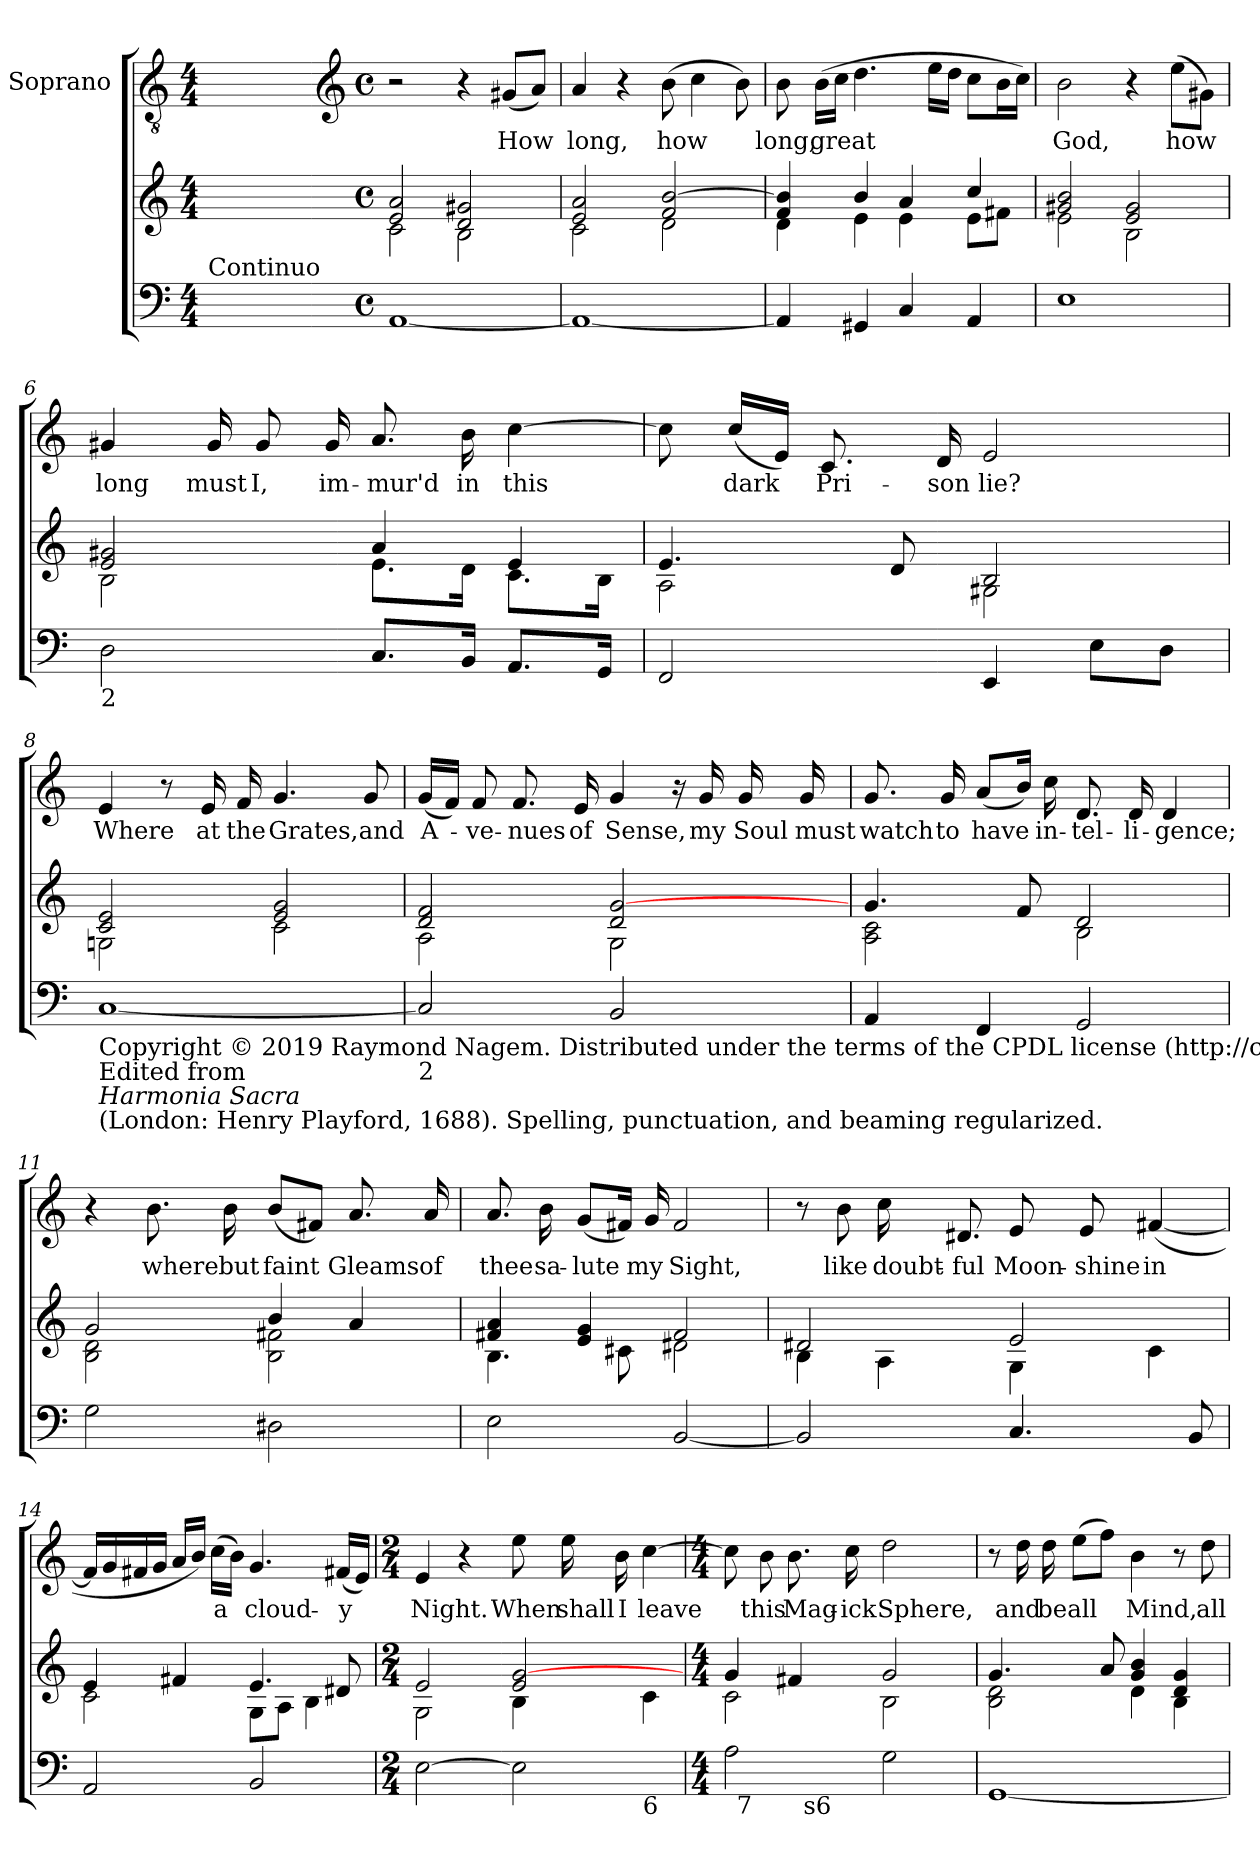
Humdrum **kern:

**kern	**kern	**kern	**text
*part2	*part2	*part1	*part1
*staff3	*staff2	*staff1	*staff1
*	*	*I"Soprano	*
*clefF4	*clefG2	*clefGv2	*
*	*	*ITrd7c12	*
*k[]	*k[]	*k[]	*
*a:	*a:	*a:	*
*M4/4	*M4/4	*M4/4	*
=1	=1	=1	=1
!LO:TX:a:t=Continuo	!	!	!
1ryy	1ryy	1ryy	.
=2-	=2-	=2-	=2-
*	*	*clefG2	*
*M4/4	*M4/4	*M4/4	*
*met(c)	*met(c)	*met(c)	*
*	*^	*	*
[<1AA	2e/ 2a/	2c\	2r	.
.	2d/ 2g#X/	2B\	4r	.
!	!	!	!	!LO:LY:b
.	.	.	(<8G#X/L	How
.	.	.	8A/J)	.
=3	=3	=3	=3	=3
!	!	!	!	!LO:LY:b
1AA_	2e/ 2a/	2c\	4A/	long,
.	.	.	4r	.
!	!	!	!	!LO:LY:b
.	2f/ [>2b/	2d\	(>8B\	how
.	.	.	4c\	.
.	.	.	8B\)	.
=4	=4	=4	=4	=4
!	!	!	!	!LO:LY:b
4AA/]	4f/ 4b/]	4d\	8B\	long,
!	!	!	!	!LO:LY:b
.	.	.	(>16B\LL	great
.	.	.	16c\JJ	.
4GG#X/	4b/	4e\	4.d\	.
4C/	4a/	4e\	.	.
.	.	.	16e\LL	.
.	.	.	16d\JJ	.
4AA/	4cc/	8e\L	8c\L	.
.	.	8f#X\J	16B\L	.
.	.	.	16c\JJ)	.
!!LO:LB:g=z
=5	=5	=5	=5	=5
!	!	!	!	!LO:LY:b
1E	2g#X/ 2b/	2e\	2B\	God,
.	2e/ 2g#/	2B\	4r	.
!	!	!	!	!LO:LY:b
.	.	.	(>8e\L	how
.	.	.	8G#X\J)	.
=6	=6	=6	=6	=6
!LO:TX:b:t=2	!	!	!	!
!	!	!	!	!LO:LY:b
2D\	2e/ 2g#X/	2B\	4G#X/	long
!	!	!	!	!LO:LY:b
.	.	.	16G#/	must
!	!	!	!	!LO:LY:b
.	.	.	8G#/	I,
!	!	!	!	!LO:LY:b
.	.	.	16G#/	im-
!	!	!	!	!LO:LY:b
8.C/L	4a/	8.e\L	8.A/	-mur'd
!	!	!	!	!LO:LY:b
16BB/Jk	.	16d\Jk	16B\	in
!	!	!	!	!LO:LY:b
8.AA/L	4e/	8.c\L	[>4c\	this
16GG/Jk	.	16B\Jk	.	.
=7	=7	=7	=7	=7
2FF/	4.e/	2A\	8c\]	.
!	!	!	!	!LO:LY:b
.	.	.	(<16c/LL	dark
.	.	.	16E/JJ)	.
!	!	!	!	!LO:LY:b
.	.	.	8.C/	Pri-
.	8d/	.	.	.
!	!	!	!	!LO:LY:b
.	.	.	16D/	-son
!	!	!	!	!LO:LY:b
4EE/	2B/	2G#X\	2E/	lie?
8E\L	.	.	.	.
8D\J	.	.	.	.
!!LO:LB:g=z
=8	=8	=8	=8	=8
!LO:TX:b:t=Copyright © 2019 Raymond Nagem. Distributed under the terms of the CPDL license (http&colon;//cpdl.org).	!	!	!	!
!LO:TX:b:t=Edited from	!	!	!	!
!LO:TX:b:i:t=Harmonia Sacra	!	!	!	!
!LO:TX:b:t=(London&colon; Henry Playford, 1688). Spelling, punctuation, and beaming regularized.	!	!	!	!
!	!	!	!	!LO:LY:b
[<1C	2c/ 2e/	2Gn\	4E/	Where
.	.	.	8r	.
!	!	!	!	!LO:LY:b
.	.	.	16E/	at
!	!	!	!	!LO:LY:b
.	.	.	16F/	the
!	!	!	!	!LO:LY:b
.	2e/ 2g/	2c\	4.G/	Grates,
!	!	!	!	!LO:LY:b
.	.	.	8G/	and
=9	=9	=9	=9	=9
!LO:TX:b:t=2	!	!	!	!
!	!	!	!	!LO:LY:b
2C/]	2d/ 2f/	2A\	(<16G/LL	A-
.	.	.	16F/JJ)	.
!	!	!	!	!LO:LY:b
.	.	.	8F/	-ve-
!	!	!	!	!LO:LY:b
.	.	.	8.F/	-nues
!	!	!	!	!LO:LY:b
.	.	.	16E/	of
!	!	!	!	!LO:LY:b
2BB/	2d/ [>2g/	2G\	4G/	Sense,
.	.	.	16r	.
!	!	!	!	!LO:LY:b
.	.	.	16G/	my
!	!	!	!	!LO:LY:b
.	.	.	16G/	Soul
!	!	!	!	!LO:LY:b
.	.	.	16G/	must
!!LO:PB:g=z
=10	=10	=10	=10	=10
!	!	!	!	!LO:LY:b
4AA/	4.g/	2A\ 2c\	8.G/	watch
!	!	!	!	!LO:LY:b
.	.	.	16G/	to
!	!	!	!	!LO:LY:b
4FF/	.	.	(<8A/L	have
.	8f/	.	16B/Jk)	.
!	!	!	!	!LO:LY:b
.	.	.	16c\	in-
!	!	!	!	!LO:LY:b
2GG/	2d/	2B\	8.D/	-tel-
!	!	!	!	!LO:LY:b
.	.	.	16D/	-li-
!	!	!	!	!LO:LY:b
.	.	.	4D/	-gence;
=11	=11	=11	=11	=11
*	*	*^	*	*
2G\	2g/	2B\ 2d\	2ryy	4r	.
!	!	!	!	!	!LO:LY:b
.	.	.	.	8.B\	where
!	!	!	!	!	!LO:LY:b
.	.	.	.	16B\	but
!	!	!	!	!	!LO:LY:b
2D#X\	4b/	2B\ 2f#X\	2ryy	(<8B/L	faint
.	.	.	.	8F#X/J)	.
!	!	!	!	!	!LO:LY:b
.	4a/	.	.	8.A/	Gleams
!	!	!	!	!	!LO:LY:b
.	.	.	.	16A/	of
*	*	*v	*v	*	*
=12	=12	=12	=12	=12
!	!	!	!	!LO:LY:b
2E\	4f#X/ 4a/	4.B\	8.A/	thee
!	!	!	!	!LO:LY:b
.	.	.	16B\	sa-
!	!	!	!	!LO:LY:b
.	4e/ 4g/	.	(<8G/L	-lute
.	.	8c#X\	16F#X/Jk)	.
!	!	!	!	!LO:LY:b
.	.	.	16G/	my
!	!	!	!	!LO:LY:b
[<2BB/	2f#/	2d#X\	2F#/	Sight,
!!LO:LB:g=z
=13	=13	=13	=13	=13
2BB/]	2d#X/	4B\	8r	.
!	!	!	!	!LO:LY:b
.	.	.	8B\	like
!	!	!	!	!LO:LY:b
.	.	4A\	16c\	doubt-
!	!	!	!	!LO:LY:b
.	.	.	8.D#X/	-ful
!	!	!	!	!LO:LY:b
4.C/	2e/	4G\	8E/	Moon-
!	!	!	!	!LO:LY:b
.	.	.	8E/	-shine
!	!	!	!	!LO:LY:b
.	.	4c\	(<[<4F#X/	in
8BB/	.	.	.	.
=14	=14	=14	=14	=14
2AA/	4e/	2c\	16F#/LL]	.
.	.	.	16G/	.
.	.	.	16F#X/	.
.	.	.	16G/JJ	.
.	4f#X/	.	16A/LL	.
.	.	.	16B/JJ)	.
!	!	!	!	!LO:LY:b
.	.	.	(>16c\LL	a
.	.	.	16B\JJ)	.
!	!	!	!	!LO:LY:b
2BB/	4.e/	8G\L	4.G/	cloud-
.	.	8A\J	.	.
.	.	4B\	.	.
!	!	!	!	!LO:LY:b
.	8d#X/	.	(<16F#X/LL	-y
.	.	.	16E/JJ)	.
=15	=15	=15	=15	=15
*M2/4	*M2/4	*	*M2/4	*
!	!	!	!	!LO:LY:b
[>2E\	2e/	2G\	4E/	Night.
.	.	.	4r	.
!!LO:LB:g=z
=16-	=16-	=16-	=16-	=16-
!LO:TX:b:t=5	!	!	!	!
!	!	!	!	!LO:LY:b
*^	*	*	*	*
2E\]	4ryy	2e/ [>2g/	4B\	8e\	When
!	!	!	!	!	!LO:LY:b
.	.	.	.	16e\	shall
!	!	!	!	!	!LO:LY:b
.	.	.	.	16B\	I
!	!LO:TX:b:t=6	!	!	!	!
!	!	!	!	!	!LO:LY:b
.	4ryy	.	4c\	[>4c\	leave
*v	*v	*	*	*	*
=17	=17	=17	=17	=17
*M4/4	*M4/4	*	*M4/4	*
*^	*	*	*	*
*	*^	*	*	*	*
2A\	32ryy	4ryy	4g/	2c\	8c\]	.
!	!LO:TX:b:t=7	!	!	!	!	!
.	2ryy	.	.	.	.	.
!	!	!	!	!	!	!LO:LY:b
.	.	.	.	.	8B\	this
!	!	!	!	!	!	!LO:LY:b
.	.	32ryy	4f#X/	.	8.B\	Mag-
!	!	!LO:TX:b:t=s6	!	!	!	!
.	.	2ryy	.	.	.	.
!	!	!	!	!	!	!LO:LY:b
.	.	.	.	.	16c\	-ick
!	!	!	!	!	!	!LO:LY:b
2G\	.	.	2g/	2B\	2d\	Sphere,
.	4...ryy	.	.	.	.	.
.	.	8..ryy	.	.	.	.
*v	*v	*v	*	*	*	*
=18	=18	=18	=18	=18
[<1GG	4.g/	2B\ 2d\	8r	.
!	!	!	!	!LO:LY:b
.	.	.	16d\	and
!	!	!	!	!LO:LY:b
.	.	.	16d\	be
!	!	!	!	!LO:LY:b
.	.	.	(>8e\L	all
.	8a/	.	8f\J)	.
!	!	!	!	!LO:LY:b
.	4g/ 4b/	4d\	4B\	Mind,
.	4d/ 4g/	4B\	8r	.
!	!	!	!	!LO:LY:b
.	.	.	8d\	all
*	*v	*v	*	*
=	=	=	=
*-	*-	*-	*-
